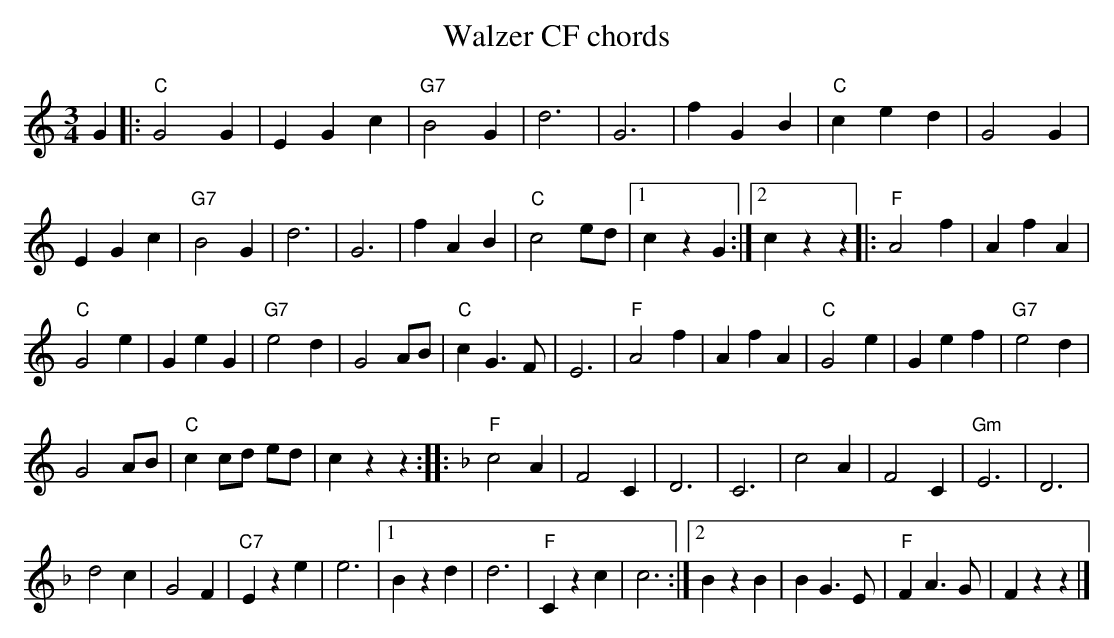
X:1
T:Walzer CF chords
M:3/4
L:1/4
K:Cmaj%%MIDI gchordon
G |: "C"G2G | EGc | "G7"B2G | d3 | G3 | fGB | "C"ced | G2G |
EGc | "G7"B2G | d3 | G3 | fAB | "C"c2e/2d/2 |1 czG :|2 czz |: "F"A2f | AfA |
"C"G2e | GeG | "G7"e2d | G2 A/2B/2 | "C"c G>F | E3 | "F"A2f | AfA | "C"G2e | Gef | "G7"e2d |
G2A/2B/2 | "C"c c/2d/2 e/2d/2 | czz :: [K:Fmaj] "F"c2A | F2C | D3 | C3 | c2A | F2C | "Gm"E3 | D3 |
d2c | G2F | "C7"Eze | e3 |1 Bzd | d3 | "F"Czc | c3 :|2 BzB | BG>E | "F"FA>G | Fzz |]
